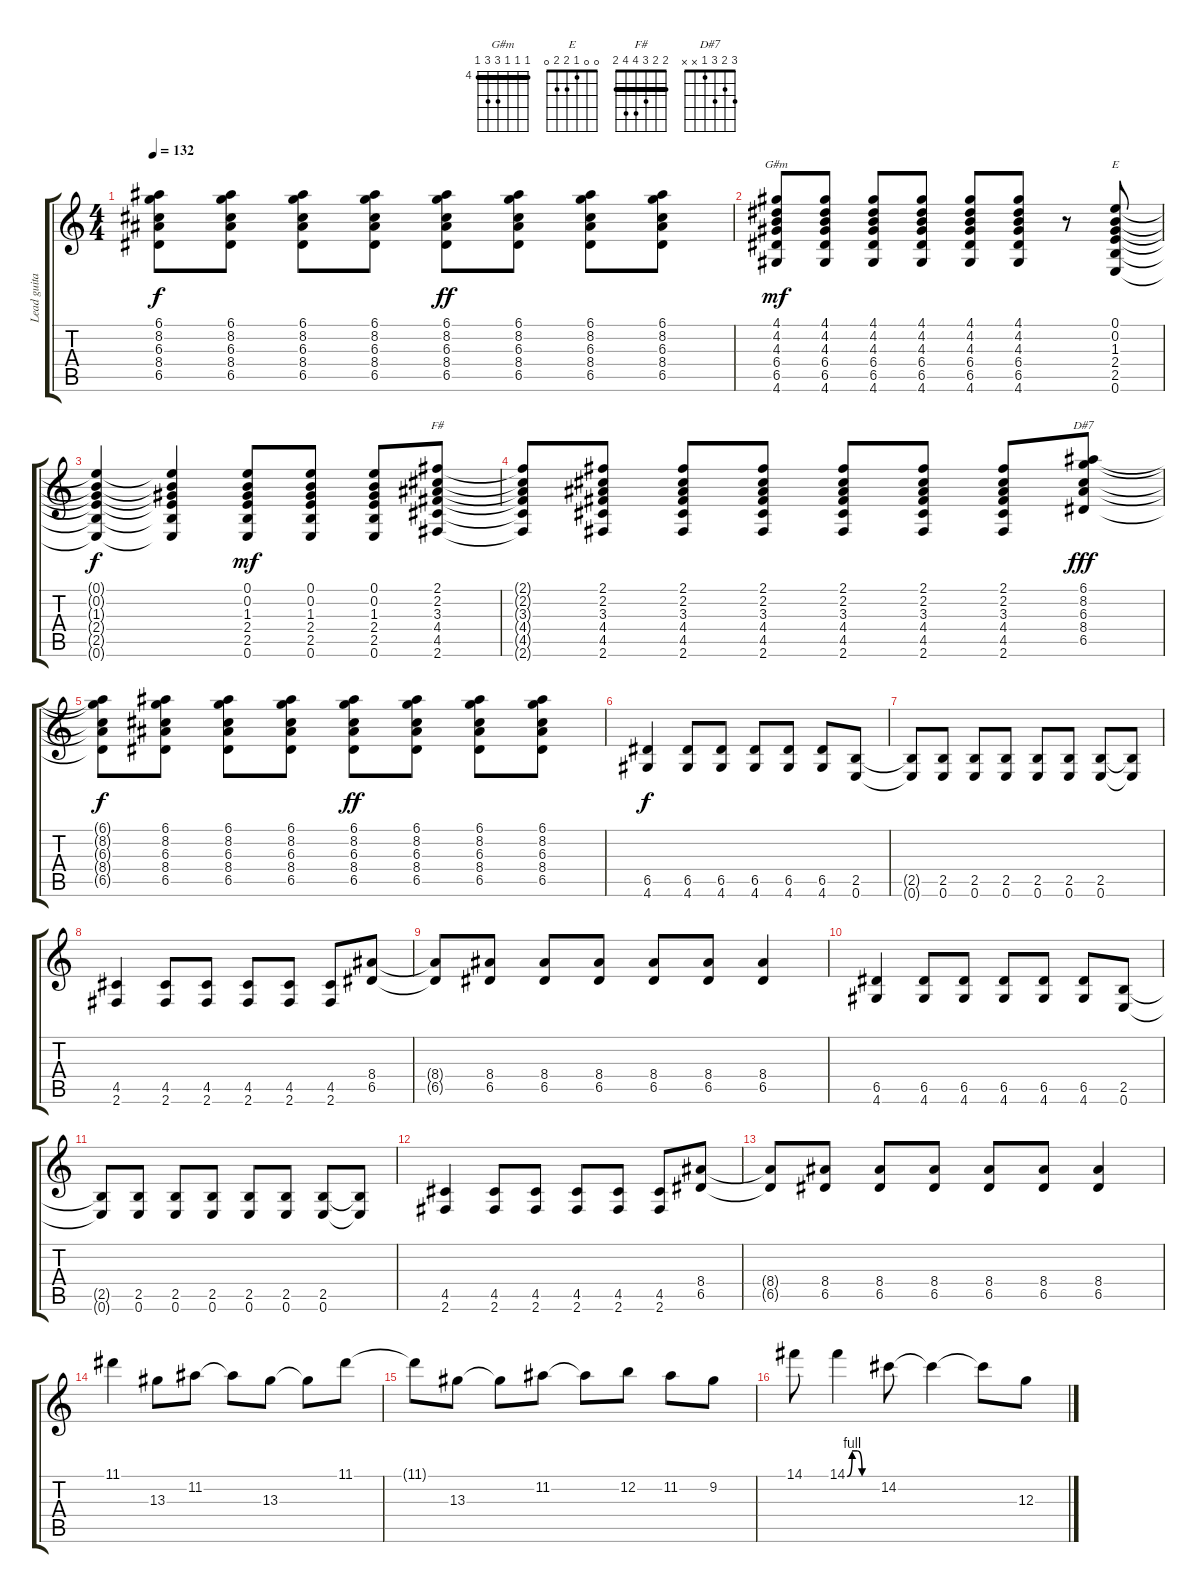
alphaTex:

\track ("Lead guitar" "Lead guita") {instrument distortionguitar}
\staff {score tabs}
\tuning (E4 B3 G3 D3 A2 E2) {hide}
\chord ("G#m" 4 4 4 6 6 4) {firstfret 4 barre 4}
\chord ("E" 0 0 1 2 2 0)
\chord ("F#" 2 2 3 4 4 2) {barre 2}
\chord ("D#7" 3 2 3 1 x x)
\ts (4 4)
\tempo 132
\clef g2
\ks c
(6.1{t} 8.2{t} 6.3{t} 8.4{t} 6.5{t}).8{dy f} (6.1 8.2 6.3 8.4 6.5).8 (6.1 8.2 6.3 8.4 6.5).8 (6.1 8.2 6.3 8.4 6.5).8 (6.1 8.2 6.3 8.4 6.5).8{dy ff} (6.1 8.2 6.3 8.4 6.5).8 (6.1 8.2 6.3 8.4 6.5).8 (6.1 8.2 6.3 8.4 6.5).8 |
(4.1 4.2 4.3 6.4 6.5 4.6).8{ch "G#m" txt "" dy mf} (4.1 4.2 4.3 6.4 6.5 4.6).8 (4.1 4.2 4.3 6.4 6.5 4.6).8 (4.1 4.2 4.3 6.4 6.5 4.6).8 (4.1 4.2 4.3 6.4 6.5 4.6).8 (4.1 4.2 4.3 6.4 6.5 4.6).8 r.8 (0.1 0.2 1.3 2.4 2.5 0.6).8{ch "E"} |
(0.1{t} 0.2{t} 1.3{t} 2.4{t} 2.5{t} 0.6{t}).4{dy f} (0.1{t} 0.2{t} 1.3{t} 2.4{t} 2.5{t} 0.6{t}).4 (0.1 0.2 1.3 2.4 2.5 0.6).8{dy mf} (0.1 0.2 1.3 2.4 2.5 0.6).8 (0.1 0.2 1.3 2.4 2.5 0.6).8 (2.1 2.2 3.3 4.4 4.5 2.6).8{ch "F#"} |
(2.1{t} 2.2{t} 3.3{t} 4.4{t} 4.5{t} 2.6{t}).8 (2.1 2.2 3.3 4.4 4.5 2.6).8 (2.1 2.2 3.3 4.4 4.5 2.6).8 (2.1 2.2 3.3 4.4 4.5 2.6).8 (2.1 2.2 3.3 4.4 4.5 2.6).8 (2.1 2.2 3.3 4.4 4.5 2.6).8 (2.1 2.2 3.3 4.4 4.5 2.6).8 (6.1 8.2 6.3 8.4 6.5).8{ch "D#7" dy fff} |
(6.1{t} 8.2{t} 6.3{t} 8.4{t} 6.5{t}).8{dy f} (6.1 8.2 6.3 8.4 6.5).8 (6.1 8.2 6.3 8.4 6.5).8 (6.1 8.2 6.3 8.4 6.5).8 (6.1 8.2 6.3 8.4 6.5).8{dy ff} (6.1 8.2 6.3 8.4 6.5).8 (6.1 8.2 6.3 8.4 6.5).8 (6.1 8.2 6.3 8.4 6.5).8 |
(6.5 4.6).4{dy f} (6.5 4.6).8 (6.5 4.6).8 (6.5 4.6).8 (6.5 4.6).8 (6.5 4.6).8 (2.5 0.6).8 |
(2.5{t} 0.6{t}).8 (2.5 0.6).8 (2.5 0.6).8 (2.5 0.6).8 (2.5 0.6).8 (2.5 0.6).8 (2.5 0.6).8 (2.5{t} 0.6{t}).8 |
(4.5 2.6).4 (4.5 2.6).8 (4.5 2.6).8 (4.5 2.6).8 (4.5 2.6).8 (4.5 2.6).8 (8.4 6.5).8 |
(8.4{t} 6.5{t}).8 (8.4 6.5).8 (8.4 6.5).8 (8.4 6.5).8 (8.4 6.5).8 (8.4 6.5).8 (8.4 6.5).4 |
(6.5 4.6).4 (6.5 4.6).8 (6.5 4.6).8 (6.5 4.6).8 (6.5 4.6).8 (6.5 4.6).8 (2.5 0.6).8 |
(2.5{t} 0.6{t}).8 (2.5 0.6).8 (2.5 0.6).8 (2.5 0.6).8 (2.5 0.6).8 (2.5 0.6).8 (2.5 0.6).8 (2.5{t} 0.6{t}).8 |
(4.5 2.6).4 (4.5 2.6).8 (4.5 2.6).8 (4.5 2.6).8 (4.5 2.6).8 (4.5 2.6).8 (8.4 6.5).8 |
(8.4{t} 6.5{t}).8 (8.4 6.5).8 (8.4 6.5).8 (8.4 6.5).8 (8.4 6.5).8 (8.4 6.5).8 (8.4 6.5).4 |
11.1.4 13.3.8 11.2.8 11.2{t}.8 13.3.8 13.3{t}.8 11.1.8 |
11.1{t}.8 13.3.8 13.3{t}.8 11.2.8 11.2{t}.8 12.2.8 11.2.8 9.2.8 |
14.1.8 14.1{be (custom 0 0 10 4 20 4 30 0 60 0)}.4 14.2.8 14.2{t}.4 14.2{t}.8 12.3.8
